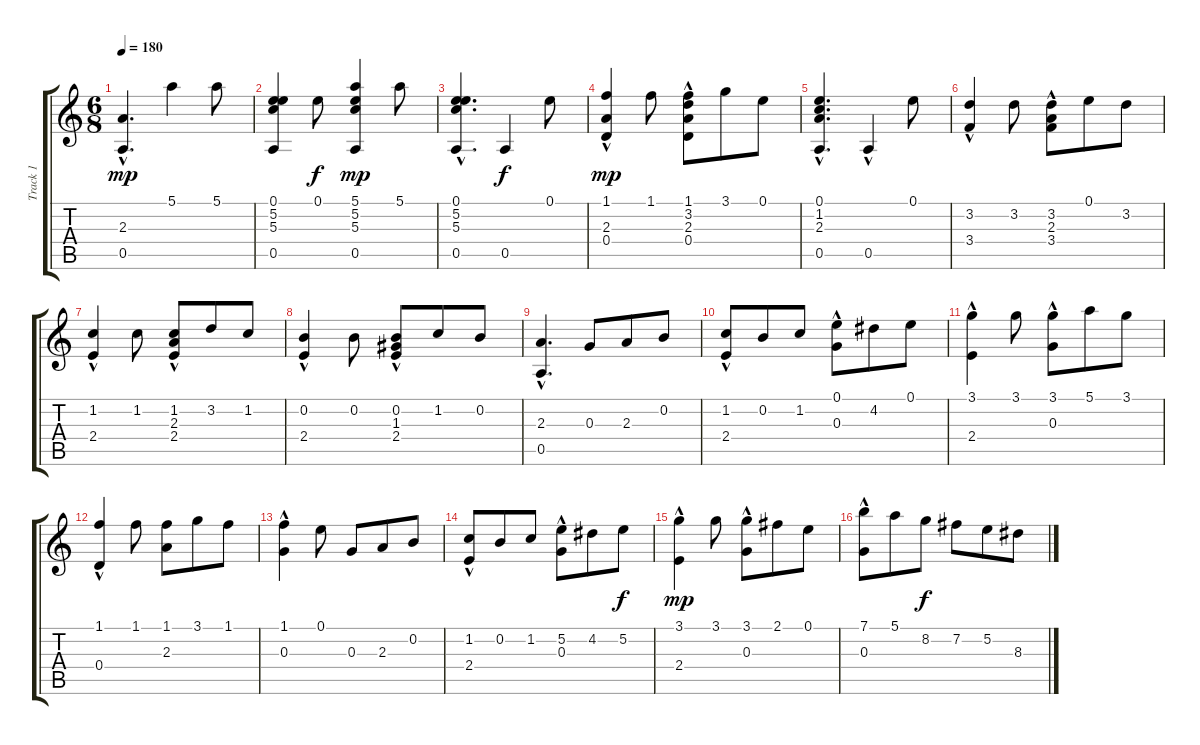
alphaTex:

\track ("Track 1" "Track 1") {instrument acousticguitarnylon}
\staff {score tabs}
\tuning (E4 B3 G3 D3 A2 E2) {hide}
\ts (6 8)
\tempo 180
\clef g2
\ks c
(2.3{hac} 0.5{hac}).4{d dy mp} 5.1.4 5.1.8 |
(0.1 5.2 5.3 0.5).4 0.1.8{dy f} (5.1 5.2 5.3 0.5).4{dy mp} 5.1.8 |
(0.1{hac} 5.2 5.3 0.5{hac}).4{d} 0.5.4{dy f} 0.1.8 |
(1.1 2.3{hac} 0.4{hac}).4{dy mp} 1.1.8 (1.1 3.2{hac} 2.3{hac} 0.4{hac}).8 3.1.8 0.1.8 |
(0.1 1.2 2.3 0.5{hac}).4{d} 0.5{hac}.4 0.1.8 |
(3.2 3.4{hac}).4 3.2.8 (3.2 2.3{hac} 3.4{hac}).8 0.1.8 3.2.8 |
(1.2 2.4{hac}).4 1.2.8 (1.2 2.3{hac} 2.4{hac}).8 3.2.8 1.2.8 |
(0.2 2.4{hac}).4 0.2.8 (0.2 1.3{hac} 2.4{hac}).8 1.2.8 0.2.8 |
(2.3{hac} 0.5{hac}).4{d} 0.3.8 2.3.8 0.2.8 |
(1.2 2.4{hac}).8 0.2.8 1.2.8 (0.1 0.3{hac}).8 4.2.8 0.1.8 |
(3.1 2.4{hac}).4 3.1.8 (3.1 0.3{hac}).8 5.1.8 3.1.8 |
(1.1 0.4{hac}).4 1.1.8 (1.1 2.3).8 3.1.8 1.1.8 |
(1.1 0.3{hac}).4 0.1.8 0.3.8 2.3.8 0.2.8 |
(1.2 2.4{hac}).8 0.2.8 1.2.8 (5.2 0.3{hac}).8 4.2.8 5.2.8{dy f} |
(3.1 2.4{hac}).4{dy mp} 3.1.8 (3.1 0.3{hac}).8 2.1.8 0.1.8 |
(7.1 0.3{hac}).8 5.1.8 8.2.8{dy f} 7.2.8 5.2.8 8.3.8
